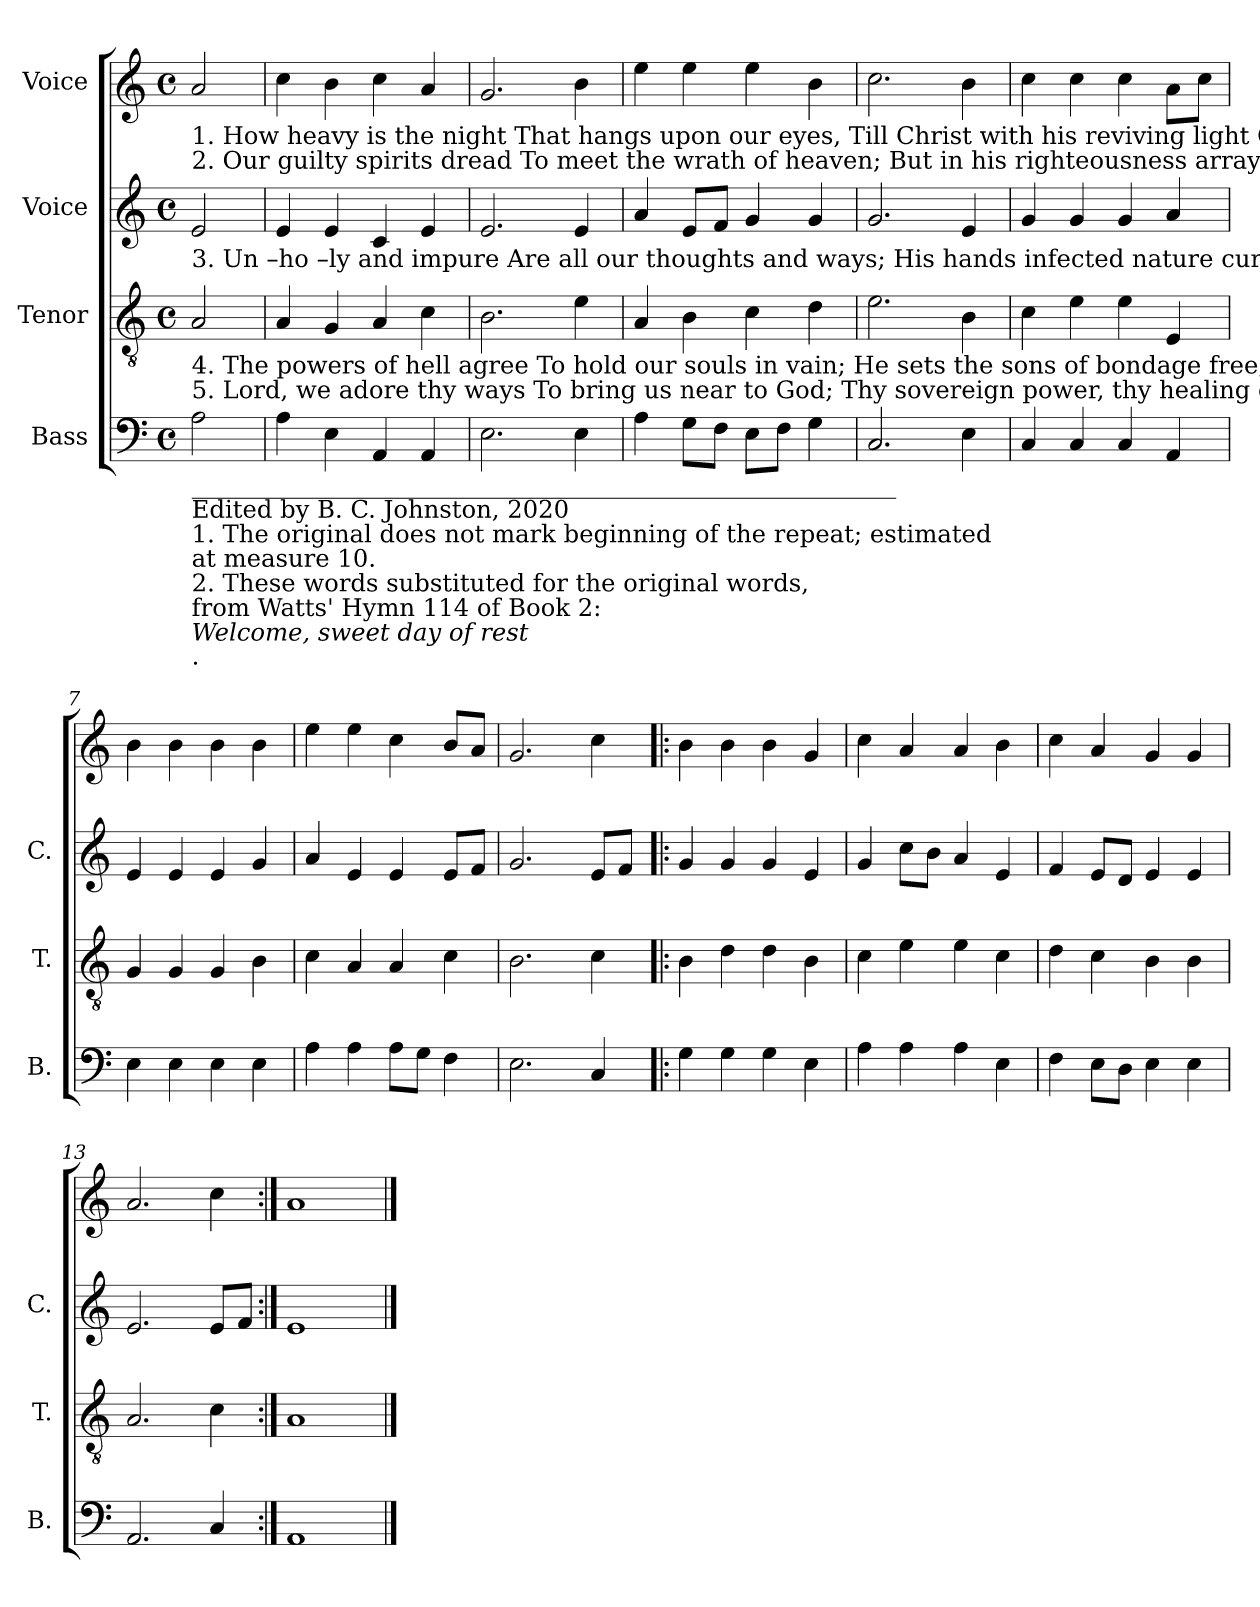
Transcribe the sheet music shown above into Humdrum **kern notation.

**kern	**kern	**kern	**kern
*part4	*part3	*part2	*part1
*staff4	*staff3	*staff2	*staff1
*I"Bass	*I"Tenor	*I"Voice	*I"Voice
*I'B.	*I'T.	*I'C.	*
*clefF4	*clefGv2	*clefG2	*clefG2
*k[]	*k[]	*k[]	*k[]
*M4/4	*M4/4	*M4/4	*M4/4
*met(c)	*met(c)	*met(c)	*met(c)
*MM130	*MM130	*MM130	*MM130
=1	=1	=1	=1
!	!	!	!LO:TX:b:t=1. How  heavy  is the night  That hangs upon  our  eyes, Till Christ with his reviving light  Over  our  souls  a   –   rise!  Till  Christ  with  his  reviving  light  Over  our  souls  arise!   Till
!	!	!	!LO:TX:b:t=2. Our guilty spirits dread  To meet the wrath of heaven; But in his righteousness arrayed We  see our  sins  for–given.  But in his righteousness arrayed   We see our sins forgiven.   But
!	!	!LO:TX:b:t=3. Un –ho –ly  and impure Are all our thoughts and ways; His hands infected nature cure With sanc–ti–fy–ing   grace.    His  hands  infected  nature  cure  With sanc–ti–fy–ing grace.  His	!
!	!LO:TX:b:t=4. The powers of hell agree To hold our souls in vain;  He sets the sons of bondage free, And breaks the cursed chain. He sets the sons of bondage free  And breaks the cursed chain.  He	!	!
!	!LO:TX:b:t=5. Lord, we adore thy ways To bring us near to God; Thy sovereign power, thy healing grace, And thine atoning blood. Thy sovereign power, thy healing grace And thine atoning blood. Thy	!	!
!LO:TX:b:t=__________________________________________________________	!	!	!
!LO:TX:b:t=Edited by B. C. Johnston, 2020	!	!	!
!LO:TX:b:t=1. The original does not mark beginning of the repeat; estimated	!	!	!
!LO:TX:b:t=at measure 10.	!	!	!
!LO:TX:b:t=2. These words substituted for the original words,	!	!	!
!LO:TX:b:t=from Watts' Hymn 114 of Book 2&colon;	!	!	!
!LO:TX:b:i:t=Welcome, sweet day of rest	!	!	!
!LO:TX:b:t=.	!	!	!
2A!\	2A!/	2e!/	2a!/
=2	=2	=2	=2
4A!\	4A!/	4e!/	4cc!\
4E!\	4G!/	4e!/	4b!\
4AA!/	4A!/	4c!/	4cc!\
4AA!/	4c!\	4e!/	4a!/
=3	=3	=3	=3
2.E!\	2.B!\	2.e!/	2.g!/
4E!\	4e!\	4e!/	4b!\
=4	=4	=4	=4
4A!\	4A!/	4a!/	4ee!\
8G!\L	4B!\	8e!/L	4ee!\
8F!\J	.	8f!/J	.
8E!\L	4c!\	4g!/	4ee!\
8F!\J	.	.	.
4G!\	4d!\	4g!/	4b!\
=5	=5	=5	=5
2.C!/	2.e!\	2.g!/	2.cc!\
4E!\	4B!\	4e!/	4b!\
=6	=6	=6	=6
4C!/	4c!\	4g!/	4cc!\
4C!/	4e!\	4g!/	4cc!\
4C!/	4e!\	4g!/	4cc!\
4AA!/	4E!/	4a!/	8a!\L
.	.	.	8cc!\J
=7	=7	=7	=7
4E!\	4G!/	4e!/	4b!\
4E!\	4G!/	4e!/	4b!\
4E!\	4G!/	4e!/	4b!\
4E!\	4B!\	4g!/	4b!\
=8	=8	=8	=8
4A!\	4c!\	4a!/	4ee!\
4A!\	4A!/	4e!/	4ee!\
8A!\L	4A!/	4e!/	4cc!\
8G!\J	.	.	.
4F!\	4c!\	8e!/L	8b!/L
.	.	8f!/J	8a!/J
=9	=9	=9	=9
2.E!\	2.B!\	2.g!/	2.g!/
4C!/	4c!\	8e!/L	4cc!\
.	.	8f!/J	.
=10!|:	=10!|:	=10!|:	=10!|:
4G!\	4B!\	4g!/	4b!\
4G!\	4d!\	4g!/	4b!\
4G!\	4d!\	4g!/	4b!\
4E!\	4B!\	4e!/	4g!/
=11	=11	=11	=11
4A!\	4c!\	4g!/	4cc!\
4A!\	4e!\	8cc!\L	4a!/
.	.	8b!\J	.
4A!\	4e!\	4a!/	4a!/
4E!\	4c!\	4e!/	4b!\
=12	=12	=12	=12
4F!\	4d!\	4f!/	4cc!\
8E!\L	4c!\	8e!/L	4a!/
8D!\J	.	8d!/J	.
4E!\	4B!\	4e!/	4g!/
4E!\	4B!\	4e!/	4g!/
=13	=13	=13	=13
2.AA!/	2.A!/	2.e!/	2.a!/
4C!/	4c!\	8e!/L	4cc!\
.	.	8f!/J	.
=14:|!	=14:|!	=14:|!	=14:|!
1AA!	1A!	1e!	1a!
==	==	==	==
*-	*-	*-	*-
